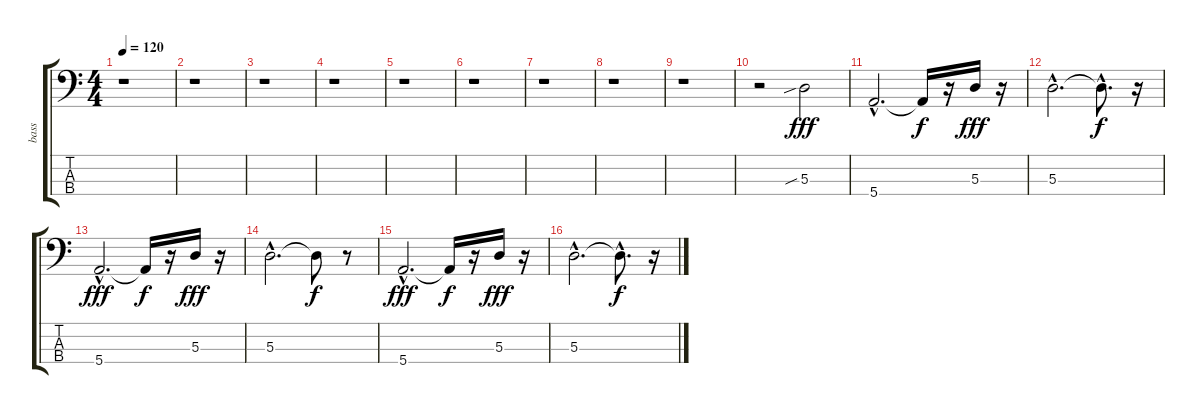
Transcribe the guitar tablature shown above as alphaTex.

\track ("bass" "bass") {instrument fretlessbass}
\staff {score tabs}
\tuning (G2 D2 A1 E1) {hide}
\ts (4 4)
\tempo 120
\clef f4
\ks c
r.1{dy fff instrument fretlessbass} |
r.1 |
r.1 |
r.1 |
r.1 |
r.1 |
r.1 |
r.1 |
r.1 |
r.2 5.3{sib}.2 |
5.4{hac}.2{d} 5.4{t}.16{dy f} r.16 5.3.16{dy fff} r.16 |
5.3{hac}.2{d} 5.3{hac t}.8{d dy f} r.16 |
5.4{hac}.2{d dy fff} 5.4{t}.16{dy f} r.16 5.3.16{dy fff} r.16 |
5.3{hac}.2{d} 5.3{t}.8{dy f} r.8 |
5.4{hac}.2{d dy fff} 5.4{t}.16{dy f} r.16 5.3.16{dy fff} r.16 |
5.3{hac}.2{d} 5.3{hac t}.8{d dy f} r.16
